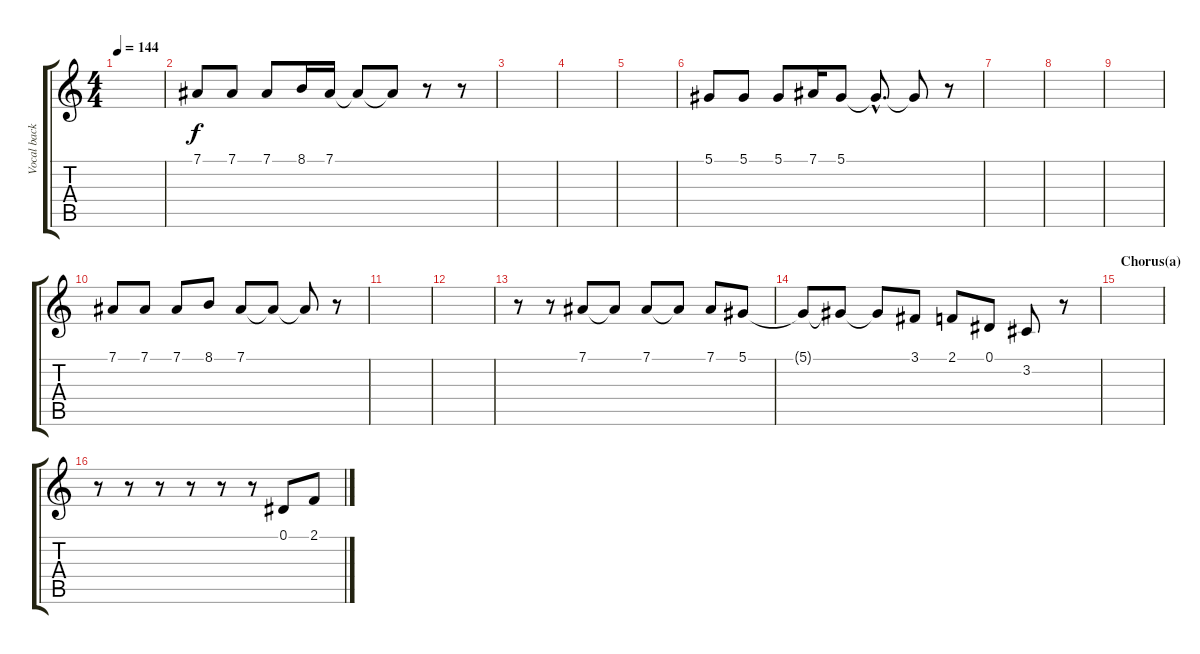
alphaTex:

\track ("Vocal backs 1" "Vocal back") {instrument tenorsax}
\staff {score tabs}
\tuning (Eb4 Bb3 Gb3 Db3 Ab2 Eb2) {hide}
\ts (4 4)
\tempo 144
\clef g2
\ks c
|
7.1.8 7.1.8 7.1.8 8.1.16 7.1.16 7.1{t}.8 7.1{t}.8 r.8 r.8 |
|
|
|
5.1.8 5.1.8 5.1.8 7.1.16 5.1.8 5.1{hac t}.8{d} 5.1{t}.8 r.8 |
|
|
|
7.1.8 7.1.8 7.1.8 8.1.8 7.1.8 7.1{t}.8 7.1{t}.8 r.8 |
|
|
r.8 r.8 7.1.8 7.1{t}.8 7.1.8 7.1{t}.8 7.1.8 5.1.8 |
5.1{t}.8 5.1{t}.8 5.1{t}.8 3.1.8 2.1.8 0.1.8 3.2.8 r.8 |
\section ("" "Chorus(a)")
|
r.8 r.8 r.8 r.8 r.8 r.8 0.1.8 2.1.8
